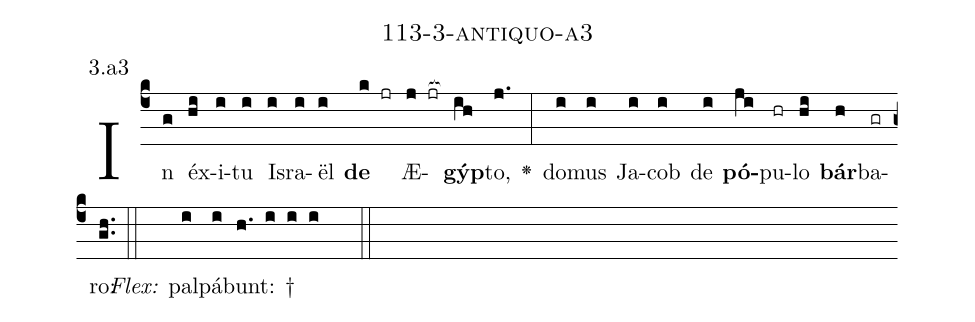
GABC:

name: 113-3-antiquo-a3;
annotation: 3.a3;
%%
(c4)In(g) éx(hi)i(i)tu(i) Is(i)ra(i)ël(i) <b>de</b>(k jr) Æ(j jr[ocb:1{])<b>gýp</b>(ih[ocb:0}])to,(j.) <v>\greheightstar</v>(:) do(i)mus(i) Ja(i)cob(i) de(i) <b>pó</b>(ji)pu(hr)lo(hi) <b>bár</b>(h)ba(gr)ro:(gh..) (::)
<i>Flex:</i>()  pal(i)pá(i)bunt: †(h. i i i  ::)

%E(i) u(i) o(ji) u(hi) a(h) e.(gh..) (::)
